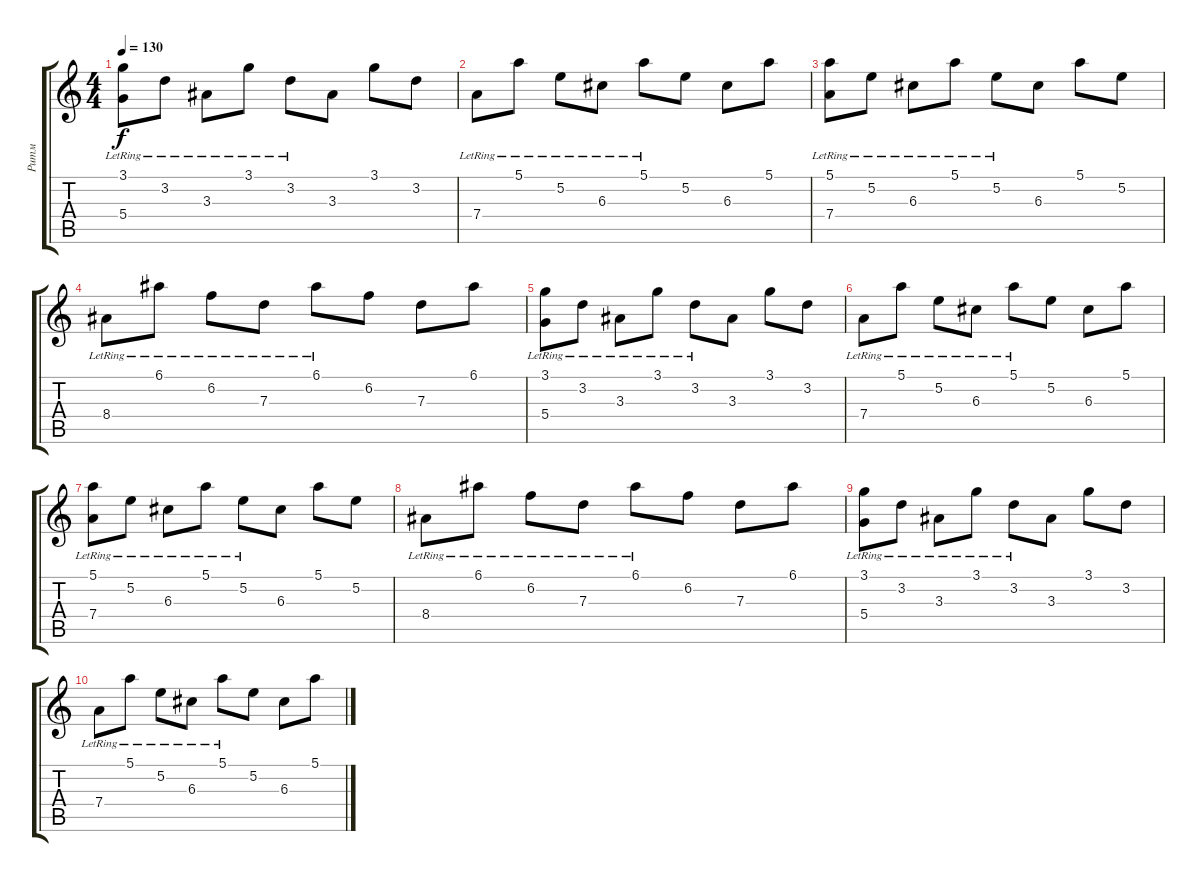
\track ("Ритм" "Ритм") {instrument acousticguitarsteel}
\staff {score tabs}
\tuning (E4 B3 G3 D3 A2 E2) {hide}
\ts (4 4)
\tempo 130
\clef g2
\ks c
(3.1{lr} 5.4{lr}).8{dy f volume 7} 3.2{lr}.8 3.3{lr}.8 3.1{lr}.8 3.2{lr}.8 3.3.8 3.1.8 3.2.8 |
7.4{lr}.8{volume 6} 5.1{lr}.8 5.2{lr}.8 6.3{lr}.8 5.1{lr}.8 5.2.8 6.3.8 5.1.8 |
(5.1{lr} 7.4{lr}).8{volume 5} 5.2{lr}.8 6.3{lr}.8 5.1{lr}.8 5.2{lr}.8 6.3.8 5.1.8 5.2.8 |
8.4{lr}.8{volume 4} 6.1{lr}.8 6.2{lr}.8 7.3{lr}.8 6.1{lr}.8 6.2.8 7.3.8 6.1.8 |
(3.1{lr} 5.4{lr}).8{volume 3} 3.2{lr}.8 3.3{lr}.8 3.1{lr}.8 3.2{lr}.8 3.3.8 3.1.8 3.2.8 |
7.4{lr}.8{volume 2} 5.1{lr}.8 5.2{lr}.8 6.3{lr}.8 5.1{lr}.8 5.2.8 6.3.8 5.1.8 |
(5.1{lr} 7.4{lr}).8{volume 1} 5.2{lr}.8 6.3{lr}.8 5.1{lr}.8 5.2{lr}.8 6.3.8 5.1.8 5.2.8 |
8.4{lr}.8 6.1{lr}.8 6.2{lr}.8 7.3{lr}.8 6.1{lr}.8 6.2.8 7.3.8 6.1.8 |
(3.1{lr} 5.4{lr}).8 3.2{lr}.8 3.3{lr}.8 3.1{lr}.8{volume 0} 3.2{lr}.8 3.3.8 3.1.8 3.2.8 |
7.4{lr}.8 5.1{lr}.8 5.2{lr}.8 6.3{lr}.8 5.1{lr}.8 5.2.8 6.3.8 5.1.8
